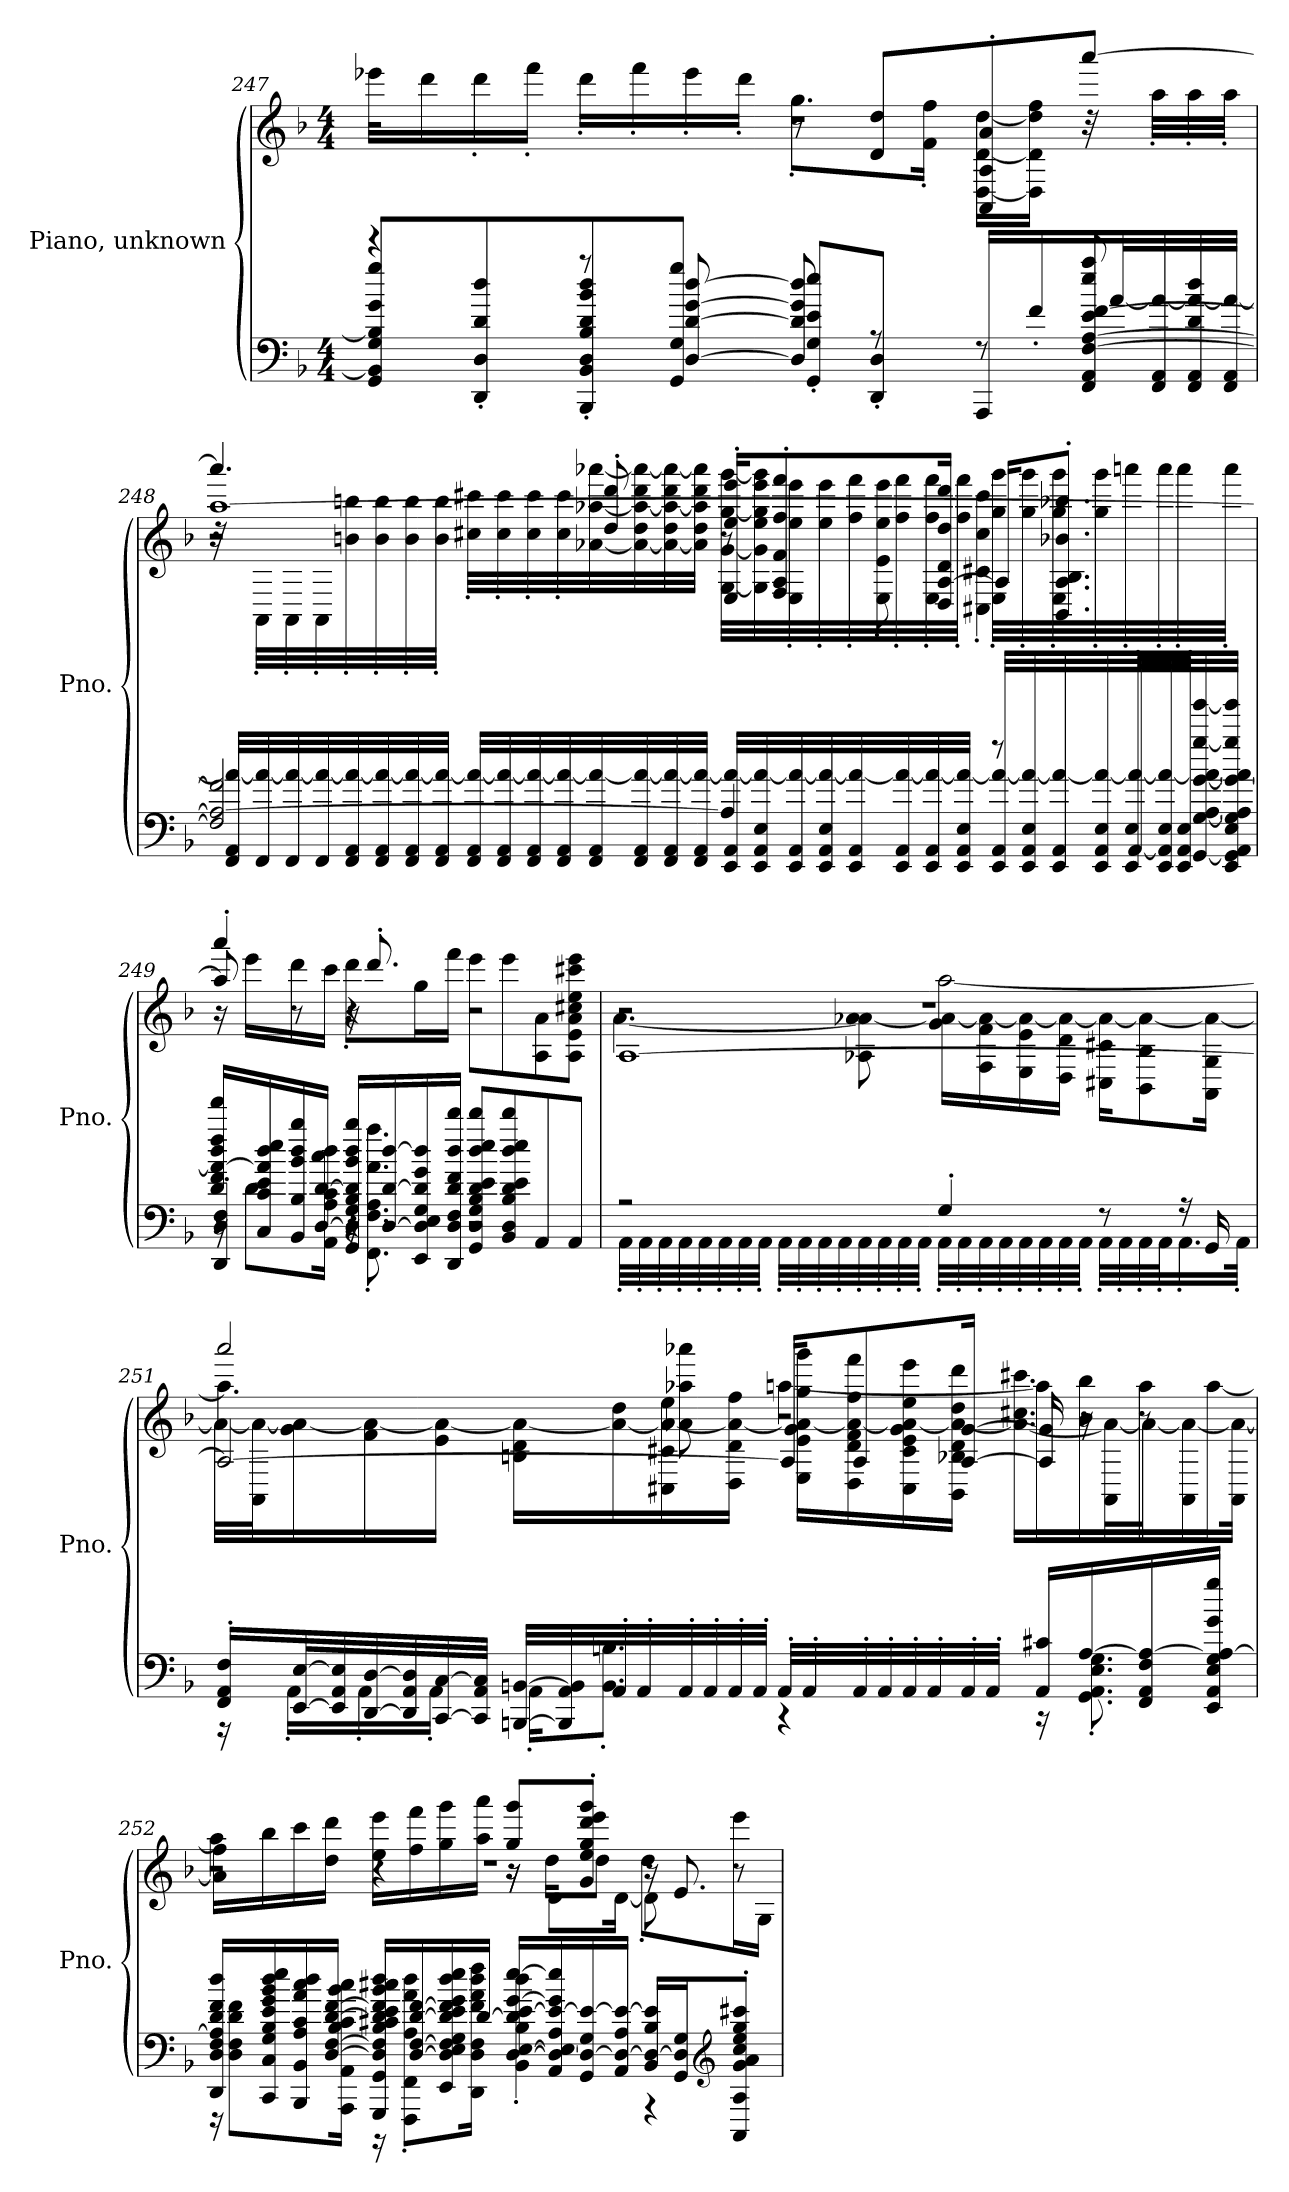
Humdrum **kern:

**kern	**kern
*part1	*part1
*staff2	*staff1
*I"Piano, unknown	*
*I'Pno.	*
*clefF4	*clefG2
*k[b-]	*k[b-]
*M4/4	*M4/4
=247	=247
*^	*^
*	*	*	*^
4r	8GG/ 8BB-/] 8G/ 8B-/] 8g/ 8gg/L	1r	16eee-X\LL	2r
.	.	.	16ddd\	.
.	8DD/' 8D/' 8d/' 8dd/'	.	16ddd'\	.
.	.	.	16fff'\JJ	.
8r	8BBB-/' 8BB-/' 8D/' 8B-/' 8d/' 8b-/' 8dd/'	.	16ddd'\LL	.
.	.	.	16fff'\	.
[8D/ [8d/ [8g/ [8dd/	8GG/ 8G/ 8gg/J	.	16eee-'\	.
.	.	.	16ddd'\JJ	.
8D/] 8d/] 8g/] 8dd/]	8GG/' 8G/' 8e/' 8ee/'L	.	8.gg'\L	8r
8r	8DD/' 8D/'J	.	.	8d/ 8dd/L
.	.	.	16f\' 16ff\'Jk	.
8r	16AAA/LL	.	[16D\ [16d\ [16dd\LL	8AA/' 8A/' 8a/'
.	16f'/	.	16D\] 16d\] 16dd\] 16ff\JJ	.
8FF/ 8AA/ [8F/ [8A/ 8e/ [8f/ 8ee/ 8aa/	[32a/L	.	32r	[8aaa/J
.	32FF/ 32AA/ 32a/_	.	32aa'\LLL	.
.	32FF/ 32AA/ 32d/ 32a/_ 32dd/	.	32aa'\	.
.	32FF/ 32AA/ 32a/_JJJ	.	32aa'\JJJ	.
!!LO:LB:g=z
=248	=248	=248	=248	=248
*	*	*	*	*^
2F/] 2A/_ 2f/]	32FF/ 32AA/ 32a/_LLL	[1aa	32r	4.aaa/]	2r
.	32FF/ 32a/_	.	32AA'\LLL	.	.
.	32FF/ 32a/_	.	32AA'\	.	.
.	32FF/ 32a/_	.	32AA'\	.	.
.	32FF/ 32AA/ 32a/_	.	32bn\' 32bbn\'	.	.
.	32FF/ 32AA/ 32a/_	.	32b\' 32bb\'	.	.
.	32FF/ 32AA/ 32a/_	.	32b\' 32bb\'	.	.
.	32FF/ 32AA/ 32a/_JJJ	.	32b\' 32bb\'JJJ	.	.
.	32FF/ 32AA/ 32a/_LLL	.	32cc#X\' 32ccc#X\'LLL	.	.
.	32FF/ 32AA/ 32a/_	.	32cc#\' 32ccc#\'	.	.
.	32FF/ 32AA/ 32a/_	.	32cc#\' 32ccc#\'	.	.
.	32FF/ 32AA/ 32a/_	.	32cc#\' 32ccc#\'	.	.
.	32FF/ 32AA/ 32a/_	.	[32a-X\ [32aa-X\ [32aaa-X\	8dd/' 8ddd/'	.
.	32FF/ 32AA/ 32a/_	.	32a-\_ 32dd\ 32aa-\_ 32ddd\ 32aaa-\_	.	.
.	32FF/ 32AA/ 32a/_	.	32a-\_ 32dd\ 32aa-\_ 32ddd\ 32aaa-\_	.	.
.	32FF/ 32AA/ 32a/_JJJ	.	32a-\] 32dd\ 32aa-\] 32ddd\ 32aaa-\]JJJ	.	.
4A/]	32EE/ 32AA/ 32a/_LLL	.	[32G\ [32g\ [32gg\ [32ggg\LLL	16E/' 16ee/' 16eee/'KL	8r
.	32EE/ 32AA/ 32E/ 32a/_	.	32G\] 32g\] 32ee\ 32gg\] 32eee\ 32ggg\]	.	.
.	32EE/ 32AA/ 32a/_	.	32E\' 32ee\' 32eee\'	8F/' 8A/' 8f/' 8ff/' 8fff/'	.
.	32EE/ 32AA/ 32E/ 32a/_	.	32ee\' 32eee\'	.	.
.	32EE/ 32AA/ 32a/_	.	32ff\' 32fff\'	.	8E\' 8e\' 8ee\' 8eee\'
.	32EE/ 32AA/ 32a/_	.	32ff\' 32fff\'	.	.
.	32EE/ 32AA/ 32a/_	.	32E\' 32ff\' 32fff\'	16D/ [16A/ 16d/ 16dd/ 16ddd/Jk	.
.	32EE/ 32AA/ 32E/ 32a/_JJJ	.	32ff\' 32fff\'JJJ	.	.
8r	32EE/ 32AA/ 32a/_LLL	.	32E\' 32gg\' 32ggg\'LLL	16A/KL]	4C#X\' 4c#X\' 4cc#\' 4ccc#\'
.	32EE/ 32AA/ 32E/ 32a/_	.	32gg\' 32ggg\'	.	.
.	32EE/ 32AA/ 32a/_	.	32E\' 32gg\' 32ggg\'	8.BB-/' 8.A/' 8.B-/' 8.b-X/' 8.bb-X/'J	.
.	32EE/ 32AA/ 32E/ 32a/_	.	32gg\' 32ggg\'	.	.
16EE/' 16E/'LL	[32AA/ 32a/_	.	32aaan'\	.	.
.	32EE/ 32AA/] 32E/ 32a/_	.	32aaa'\	.	.
16EE/' 16AA/' 16E/'JJ	[32GG/ [32G/ [32A/ [32g/ 32a/_ [32gg/ [32ggg/	.	32aaa'\	.	.
.	32EE/ 32GG/] 32AA/ 32E/ 32G/] 32A/] 32g/] 32a/_ 32gg/] 32ggg/]JJJ	.	32aaa'\JJJ	.	.
*	*	*	*	*v	*v
!!LO:PB:g=z
=249	=249	=249	=249	=249
*	*^	*	*	*
4DD/' 4D/' 4F/'	16r	16d/ 16f/ 16a/_ 16dd/ 16ff/ 16fff/LL	8aa/]	16r	4aaa'/
.	8d\L	16C/ 16c/ 16e/ 16a/] 16dd/ 16ee/	.	16eee\LL	.
.	.	16BB-/ 16B-/ 16b-/ 16dd/ 16bb-/	8r	16ddd\	.
.	16AA\ 16A\ 16c\ 16cc\ 16dd\Jk	[16D/ [16d/JJ	.	16ccc\JJ	.
4r	16r	16GG/ 16D/] 16G/ 16B-/ 16d/] 16b-/ 16dd/ 16bb-/LL	4r	8ddd'\L	16r
.	8.FF\' 8.F\' 8.A\' 8.a\' 8.aa\'	[16D/ [16d/ [16dd/	.	.	8.ddd'/
.	.	16EE/ 16D/] 16E/ 16G/ 16d/] 16g/ 16dd/]	.	16gg\L	.
.	.	16DD/ 16D/ 16F/ 16d/ 16f/ 16dd/ 16ddd/JJ	.	16fff\JJ	.
2r	2r	8GG/ 8D/ 8G/ 8B-/ 8d/ 8e/ 8dd/ 8ee/ 8ddd/L	2r	8eee\L	2r
.	.	8BB-/ 8D/ 8B-/ 8d/ 8e/ 8dd/ 8ee/ 8ddd/	.	8eee\	.
.	.	8AA/	.	8A\ 8a\	.
.	.	8AA/J	.	8A\ 8e\ 8a\ 8cc#X\ 8ee\ 8ccc#X\ 8eee\J	.
*	*v	*v	*	*	*
!!LO:LB:g=z
=250	=250	=250	=250	=250
*	*	*	*	*^
2r	32AA'\LLL	1r	2r	[1A	[4.a\
.	32AA'\	.	.	.	.
.	32AA'\	.	.	.	.
.	32AA'\	.	.	.	.
.	32AA'\	.	.	.	.
.	32AA'\	.	.	.	.
.	32AA'\	.	.	.	.
.	32AA'\JJJ	.	.	.	.
.	32AA'\LLL	.	.	.	.
.	32AA'\	.	.	.	.
.	32AA'\	.	.	.	.
.	32AA'\	.	.	.	.
.	32AA'\	.	.	.	8A-X\ 8a-X\ 8a\_
.	32AA'\	.	.	.	.
.	32AA'\	.	.	.	.
.	32AA'\JJJ	.	.	.	.
4G'/	32AA'\LLL	.	[2aa\	.	16g\ 16a\_LL
.	32AA'\	.	.	.	.
.	32AA'\	.	.	.	16F\ 16f\ 16a\_
.	32AA'\	.	.	.	.
.	32AA'\	.	.	.	16E\ 16e\ 16a\_
.	32AA'\	.	.	.	.
.	32AA'\	.	.	.	16D\ 16d\ 16a\_JJ
.	32AA'\JJJ	.	.	.	.
8r	32AA'\LLL	.	.	.	16C#X\ 16c#X\ 16a\_KL
.	32AA'\	.	.	.	.
.	32AA'\	.	.	.	8BB-\ 8B-\ 8a\_
.	32AA'\J	.	.	.	.
16r	16.AA'\	.	.	.	.
16GG/	.	.	.	.	16AA\ 16G\ 16a\_Jk
.	32AA'\JJk	.	.	.	.
!!LO:LB:g=z	!!	!!	!!
=251	=251	=251	=251	=251	=251
16FF/' 16AA/' 16F/'LL	16r	2aaa/	4.aa\]	2A/_	32a\LLL_
.	.	.	.	.	32AA\ 32a\_J
[32EE/ [32E/L	16AA'\LL	.	.	.	16g\ 16a\_
32EE/] 32AA/ 32E/]	.	.	.	.	.
[32DD/ [32D/	16AA'\	.	.	.	16f\ 16a\_
32DD/] 32AA/ 32D/]	.	.	.	.	.
[32CC/ [32C/	16AA'\JJ	.	.	.	16e\ 16a\_JJ
32CC/] 32AA/ 32C/]JJJ	.	.	.	.	.
[32BBBn/ [32BBn/LLL	16AA'\KL	.	.	.	16Bn\ 16d\ 16a\_LL
32BBB/] 32AA/ 32BB/]	.	.	.	.	.
32AA'/	8.BB\' 8.Bn\'J	.	.	.	16a\_ 16dd\
32AA'/	.	.	.	.	.
32AA'/	.	.	8a-X\ 8aa-X\ 8aaa-X\	.	16C#X\ 16c#X\ 16a\_ 16ee\
32AA'/	.	.	.	.	.
32AA'/	.	.	.	.	16D\ 16d\ 16a\_ 16ff\JJ
32AA'/JJJ	.	.	.	.	.
32AA'/LLL	4r	2r	[4aan\	16A/KL]	16E\ 16e\ 16g\ 16a\_ 16gg\ 16ggg\LL
32AA'/	.	.	.	.	.
32AA'/	.	.	.	8A/	16D\ 16d\ 16f\ 16a\_ 16ff\ 16fff\
32AA'/	.	.	.	.	.
32AA'/	.	.	.	.	16C#\ 16c#\ 16e\ 16g\ 16a\_ 16ee\ 16eee\
32AA'/	.	.	.	.	.
32AA'/	.	.	.	[16A/ [16g/Jk	16BB-\ 16B-X\ 16d\ 16a\_ 16dd\ 16ddd\JJ
32AA'/JJJ	.	.	.	.	.
16AA/ 16c#X/LL	16r	.	16aa\LL]	16A/] 16g/]	16.a\_ 16.cc#X\ 16.ccc#X\LL
[16A/	8.GG\' 8.AA\' 8.E\' 8.G\'	.	16b-\ 16bb-\	16r	.
.	.	.	.	.	32AA\ 32a\_L
16FF/ 16AA/ 16F/ 16A/_	.	.	16aa\	8r	32a\J_
.	.	.	.	.	16AA\ 16a\_
16EE/ 16AA/ 16E/ 16G/ 16A/_ 16g/ 16gg/JJ	.	.	[16aa\JJ	.	.
.	.	.	.	.	32AA\ 32a\_JJk
!!LO:LB:g=z	!!	!!	!!
=252	=252	=252	=252	=252	=252
16DD/ 16D/ 16F/ 16A/] 16d/ 16f/ 16dd/LL	16r	1r	4aa\]	2r	16a\] 16ff\LL
16CC/ 16C/ 16G/ 16B-/ 16e/ 16g/ 16b-/ 16dd/ 16ee/	8D\ 8F\ 8d\ 8f\L	.	.	.	16bb-\
16BBB-/ 16BB-/ 16A/ 16c/ 16a/ 16cc/ 16dd/	.	.	.	.	16ccc\
[16D/ [16F/ [16d/ [16f/JJ	16AAA\ 16AA\ 16B-\ 16c\ 16b-\ 16cc\Jk	.	.	.	16dd\ 16ddd\JJ
16GGG/ 16GG/ 16D/] 16F/] 16B-/ 16c#X/ 16d/] 16e/ 16f/] 16b-/ 16cc#X/ 16dd/LL	16r	.	4r	.	16ee\ 16eee\LL
[16D/ [16F/ [16d/ [16f/	8FFF\' 8FF\' 8A\' 8a\' 8dd\'L	.	.	.	16ff\ 16fff\
16EE/ 16D/] 16E/ 16F/] 16G/ 16d/] 16e/ 16f/] 16g/ 16dd/ 16ee/	.	.	.	.	16gg\ 16ggg\
[16d/JJ	16DD\ 16D\ 16F\ 16f\ 16a\ 16dd\ 16ff\Jk	.	.	.	16aa\ 16aaa\JJ
[16D/ [16E/ 16d/] [16e/ [16g/ [16ee/LL	4BB-\' 4B-\' 4dd\'	.	16r	8gg/ 8ggg/L	16r
16AA/ 16D/_ 16E/] 16A/ 16e/_ 16g/] 16ee/]	.	.	8d\L	.	16dd\KL
16GG/ 16D/_ 16G/ 16e/_	.	.	.	8g/' 8ee/' 8gg/' 8ddd/' 8eee/' 8ggg/'J	8dd\J
16AA/ 16D/_ 16A/ 16e/_JJ	.	.	[16d\Jk	.	.
16BB-/ 16D/_ 16B-/ 16e/]LL	4r	.	8d\]	16r	8dd'\L
16GG/ 16D/] 16G/J	.	.	.	8.e/	.
*clefG2	*	*	*	*	*
8AA/' 8A/' 8g/' 8a/' 8cc#/' 8ee/' 8gg/' 8ccc#X/'J	.	.	8r	.	16eee\L
.	.	.	.	.	16G\JJ
*v	*v	*	*	*	*
*	*v	*v	*v	*v
=	=
*-	*-
